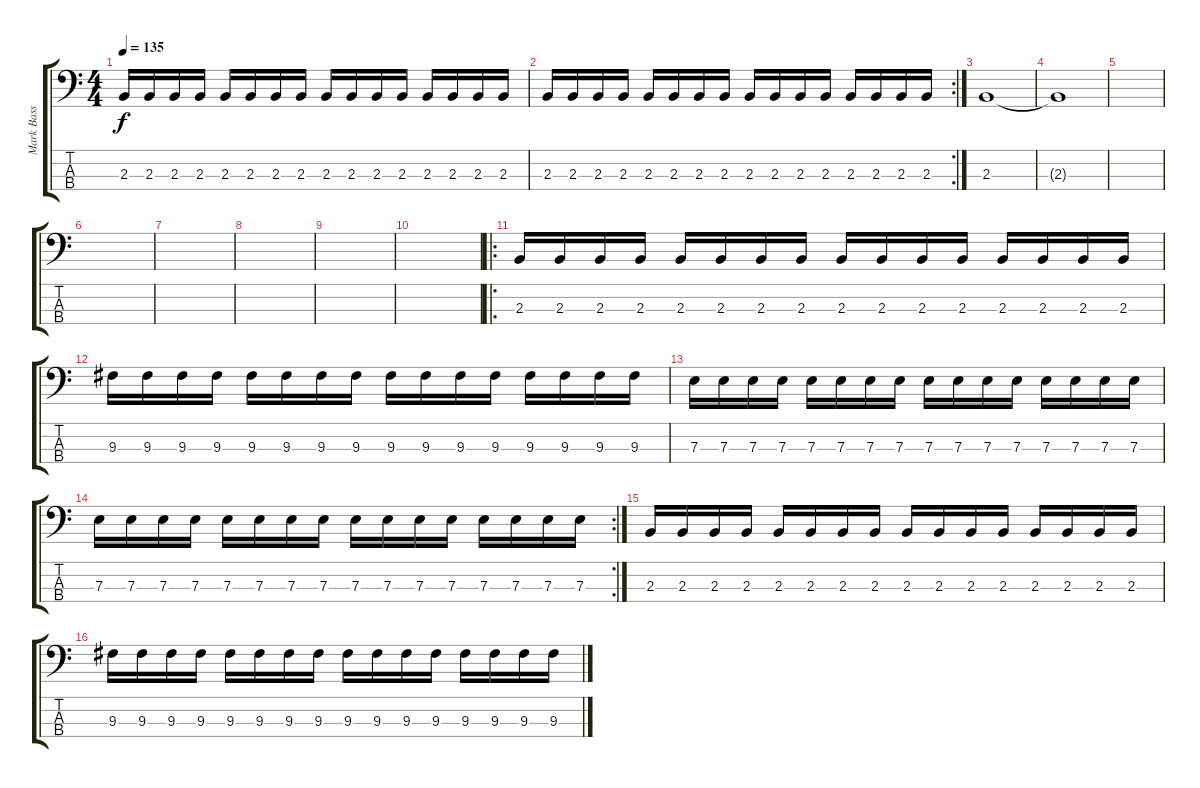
\track ("Mark Bass" "Mark Bass") {instrument electricbassfinger}
\staff {score tabs}
\tuning (G2 D2 A1 E1) {hide}
\ts (4 4)
\tempo 135
\clef f4
\ks c
2.3.16{dy f} 2.3.16 2.3.16 2.3.16 2.3.16 2.3.16 2.3.16 2.3.16 2.3.16 2.3.16 2.3.16 2.3.16 2.3.16 2.3.16 2.3.16 2.3.16 |
\rc 2
2.3.16 2.3.16 2.3.16 2.3.16 2.3.16 2.3.16 2.3.16 2.3.16 2.3.16 2.3.16 2.3.16 2.3.16 2.3.16 2.3.16 2.3.16 2.3.16 |
2.3.1 |
2.3{t}.1 |
|
|
|
|
|
|
\ro
2.3.16 2.3.16 2.3.16 2.3.16 2.3.16 2.3.16 2.3.16 2.3.16 2.3.16 2.3.16 2.3.16 2.3.16 2.3.16 2.3.16 2.3.16 2.3.16 |
9.3.16 9.3.16 9.3.16 9.3.16 9.3.16 9.3.16 9.3.16 9.3.16 9.3.16 9.3.16 9.3.16 9.3.16 9.3.16 9.3.16 9.3.16 9.3.16 |
7.3.16 7.3.16 7.3.16 7.3.16 7.3.16 7.3.16 7.3.16 7.3.16 7.3.16 7.3.16 7.3.16 7.3.16 7.3.16 7.3.16 7.3.16 7.3.16 |
\rc 2
7.3.16 7.3.16 7.3.16 7.3.16 7.3.16 7.3.16 7.3.16 7.3.16 7.3.16 7.3.16 7.3.16 7.3.16 7.3.16 7.3.16 7.3.16 7.3.16 |
2.3.16 2.3.16 2.3.16 2.3.16 2.3.16 2.3.16 2.3.16 2.3.16 2.3.16 2.3.16 2.3.16 2.3.16 2.3.16 2.3.16 2.3.16 2.3.16 |
9.3.16 9.3.16 9.3.16 9.3.16 9.3.16 9.3.16 9.3.16 9.3.16 9.3.16 9.3.16 9.3.16 9.3.16 9.3.16 9.3.16 9.3.16 9.3.16
